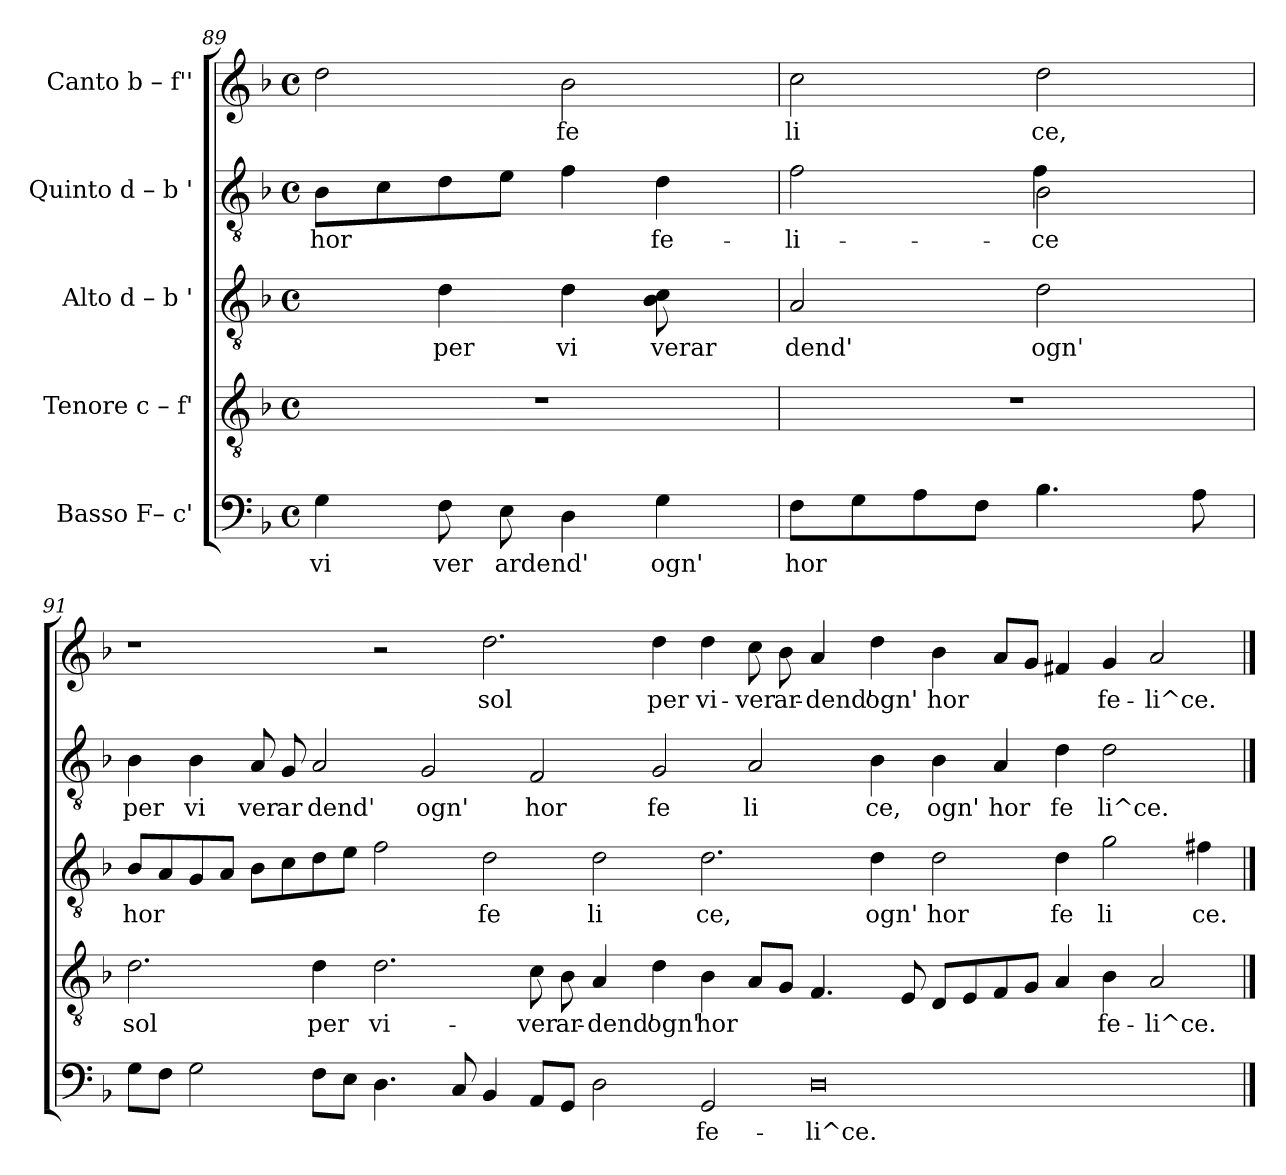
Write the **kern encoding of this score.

**kern	**text	**kern	**text	**kern	**text	**kern	**text	**kern	**text
*part5	*part5	*part4	*part4	*part3	*part3	*part2	*part2	*part1	*part1
*staff5	*staff5	*staff4	*staff4	*staff3	*staff3	*staff2	*staff2	*staff1	*staff1
*I"Basso  F– c'	*	*I"Tenore  c – f'	*	*I"Alto  d – b '	*	*I"Quinto  d – b '	*	*I"Canto  b – f''	*
*clefF4	*	*clefGv2	*	*clefGv2	*	*clefGv2	*	*clefG2	*
*k[b-]	*	*k[b-]	*	*k[b-]	*	*k[b-]	*	*k[b-]	*
*F:	*	*F:	*	*F:	*	*F:	*	*F:	*
*M4/4	*	*M4/4	*	*M4/4	*	*M4/4	*	*M4/4	*
*met(c)	*	*met(c)	*	*met(c)	*	*met(c)	*	*met(c)	*
=89	=89	=89	=89	=89	=89	=89	=89	=89	=89
!	!LO:LY:b:rj	!	!	!	!	!	!LO:LY:b:cj	!	!LO:LY:b:cj
4G\	vi	1r	.	4ryy	.	8B-\L	hor	2dd\	.
!	!	!	!	!	!	!	!LO:LY:b:cj	!	!
.	.	.	.	.	.	8c\	.	.	.
!	!LO:LY:b:rj	!	!	!	!LO:LY:b:rj	!	!LO:LY:b:cj	!	!
8F\	ver	.	.	4d\	per	8d\	.	.	.
!	!LO:LY:b:rj	!	!	!	!	!	!LO:LY:b:cj	!	!
8E\	ardend'	.	.	.	.	8e\J	.	.	.
!	!LO:LY:b:rj	!	!	!	!LO:LY:b:rj	!	!LO:LY:b:cj	!	!LO:LY:b:cj
4D\	.	.	.	4d\	vi	4f\	.	2b-\	fe
!	!LO:LY:b:rj	!	!	!	!LO:LY:b:rj	!	!LO:LY:b:cj	!	!
4G\	ogn'	.	.	8c\ 8B-\	verar	4d\	fe-	.	.
.	.	.	.	8ryy	.	.	.	.	.
=90	=90	=90	=90	=90	=90	=90	=90	=90	=90
!	!LO:LY:b:rj	!	!	!	!LO:LY:b:rj	!	!LO:LY:b:cj	!	!LO:LY:b:cj
*	*	*	*	*	*	*^	*	*	*
8F\L	hor	1r	.	2A/	dend'	2f\	2ryy	-li-	2cc\	li
!	!LO:LY:b:rj	!	!	!	!	!	!	!	!	!
8G\	.	.	.	.	.	.	.	.	.	.
!	!LO:LY:b:rj	!	!	!	!	!	!	!	!	!
8A\	.	.	.	.	.	.	.	.	.	.
!	!LO:LY:b:rj	!	!	!	!	!	!	!	!	!
8F\J	.	.	.	.	.	.	.	.	.	.
!	!LO:LY:b:rj	!	!	!	!LO:LY:b:rj	!	!	!LO:LY:b:cj	!	!LO:LY:b:cj
4.B-\	.	.	.	2d\	ogn'	2B-\	4f\	-ce	2dd\	ce,
.	.	.	.	.	.	.	4ryy	.	.	.
!	!LO:LY:b:rj	!	!	!	!	!	!	!	!	!
8A\	.	.	.	.	.	.	.	.	.	.
*	*	*	*	*	*	*v	*v	*	*	*
!!LO:PB:g=z
=91	=91	=91	=91	=91	=91	=91	=91	=91	=91
!	!LO:LY:b:rj	!	!LO:LY:b:cj	!	!LO:LY:b:rj	!	!LO:LY:b:cj	!	!
8G\L	.	2.d\	sol	8B-/L	hor	4B-\	per	1r	.
!	!LO:LY:b:rj	!	!	!	!LO:LY:b:rj	!	!	!	!
8F\J	.	.	.	8A/	.	.	.	.	.
!	!LO:LY:b:rj	!	!	!	!LO:LY:b:rj	!	!LO:LY:b:cj	!	!
2G\	.	.	.	8G/	.	4B-\	vi	.	.
!	!	!	!	!	!LO:LY:b:rj	!	!	!	!
.	.	.	.	8A/J	.	.	.	.	.
!	!	!	!	!	!LO:LY:b:rj	!	!LO:LY:b:cj	!	!
.	.	.	.	8B-\L	.	8A/	ver	.	.
!	!	!	!	!	!LO:LY:b:rj	!	!LO:LY:b:cj	!	!
.	.	.	.	8c\	.	8G/	ar	.	.
!	!LO:LY:b:rj	!	!LO:LY:b:cj	!	!LO:LY:b:rj	!	!LO:LY:b:cj	!	!
8F\L	.	4d\	per	8d\	.	2A/	dend'	.	.
!	!LO:LY:b:rj	!	!	!	!LO:LY:b:rj	!	!	!	!
8E\J	.	.	.	8e\J	.	.	.	.	.
!	!LO:LY:b:rj	!	!LO:LY:b:cj	!	!LO:LY:b:rj	!	!	!	!
4.D\	.	2.d\	vi-	2f\	.	.	.	2r	.
!	!	!	!	!	!	!	!LO:LY:b:cj	!	!
.	.	.	.	.	.	2G/	ogn'	.	.
!	!LO:LY:b:rj	!	!	!	!	!	!	!	!
8C/	.	.	.	.	.	.	.	.	.
!	!LO:LY:b:rj	!	!	!	!LO:LY:b:rj	!	!	!	!LO:LY:b:cj
4BB-/	.	.	.	2d\	fe	.	.	2.dd\	sol
!	!LO:LY:b:rj	!	!LO:LY:b:cj	!	!	!	!LO:LY:b:cj	!	!
8AA/L	.	8c\	-ver	.	.	2F/	hor	.	.
!	!LO:LY:b:rj	!	!LO:LY:b:cj	!	!	!	!	!	!
8GG/J	.	8B-\	ar-	.	.	.	.	.	.
!	!LO:LY:b:rj	!	!LO:LY:b:cj	!	!LO:LY:b:rj	!	!	!	!
2D\	.	4A/	-dend'	2d\	li	.	.	.	.
!	!	!	!LO:LY:b:cj	!	!	!	!LO:LY:b:cj	!	!LO:LY:b:cj
.	.	4d\	ogn'	.	.	2G/	fe	4dd\	per
!	!LO:LY:b:rj	!	!LO:LY:b:cj	!	!LO:LY:b:rj	!	!	!	!LO:LY:b:cj
2GG/	fe-	4B-\	hor	2.d\	ce,	.	.	4dd\	vi-
!	!	!	!LO:LY:b:cj	!	!	!	!LO:LY:b:cj	!	!LO:LY:b:cj
.	.	8A/L	.	.	.	2A/	li	8cc\	-ver
!	!	!	!LO:LY:b:cj	!	!	!	!	!	!LO:LY:b:cj
.	.	8G/J	.	.	.	.	.	8b-\	ar-
!	!LO:LY:b:rj	!	!LO:LY:b:cj	!	!	!	!	!	!LO:LY:b:cj
0D	-li^ce.-	4.F/	.	.	.	.	.	4a/	-dend'
!	!	!	!	!	!LO:LY:b:rj	!	!LO:LY:b:cj	!	!LO:LY:b:cj
.	.	.	.	4d\	ogn'	4B-\	ce,	4dd\	ogn'
!	!	!	!LO:LY:b:cj	!	!	!	!	!	!
.	.	8E/	.	.	.	.	.	.	.
!	!	!	!LO:LY:b:cj	!	!LO:LY:b:rj	!	!LO:LY:b:cj	!	!LO:LY:b:cj
.	.	8D/L	.	2d\	hor	4B-\	ogn'	4b-\	hor
!	!	!	!LO:LY:b:cj	!	!	!	!	!	!
.	.	8E/	.	.	.	.	.	.	.
!	!	!	!LO:LY:b:cj	!	!	!	!LO:LY:b:cj	!	!LO:LY:b:cj
.	.	8F/	.	.	.	4A/	hor	8a/L	.
!	!	!	!LO:LY:b:cj	!	!	!	!	!	!LO:LY:b:cj
.	.	8G/J	.	.	.	.	.	8g/J	.
!	!	!	!LO:LY:b:cj	!	!LO:LY:b:rj	!	!LO:LY:b:cj	!	!LO:LY:b:cj
.	.	4A/	.	4d\	fe	4d\	fe	4f#X/	.
!	!	!	!LO:LY:b:cj	!	!LO:LY:b:rj	!	!LO:LY:b:cj	!	!LO:LY:b:cj
.	.	4B-\	fe-	2g\	li	2d\	li^ce.	4g/	fe-
!	!	!	!LO:LY:b:cj	!	!	!	!	!	!LO:LY:b:cj
.	.	2A/	-li^ce.-	.	.	.	.	2a/	-li^ce.-
!	!	!	!	!	!LO:LY:b:rj	!	!	!	!
.	.	.	.	4f#X\	ce.	4ryy	.	.	.
==	==	==	==	==	==	==	==	==	==
*-	*-	*-	*-	*-	*-	*-	*-	*-	*-
